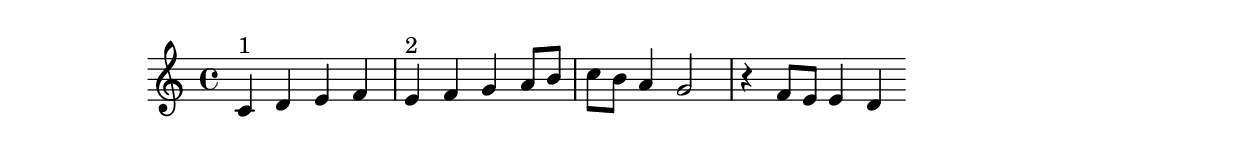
\version "2.14.0"
%{\header {
  composer = "B. Crowell"
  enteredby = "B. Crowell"
}%}
\score{{\key c \major
\time 4/4
%{\tempo 4=90
%}\relative c' {
  c4^\markup{"1"} d e f | e^\markup{"2"} f g a8 b | c8 b a4 g2 | r4 f8 e e4 d
  \bar ":|"
}

}}